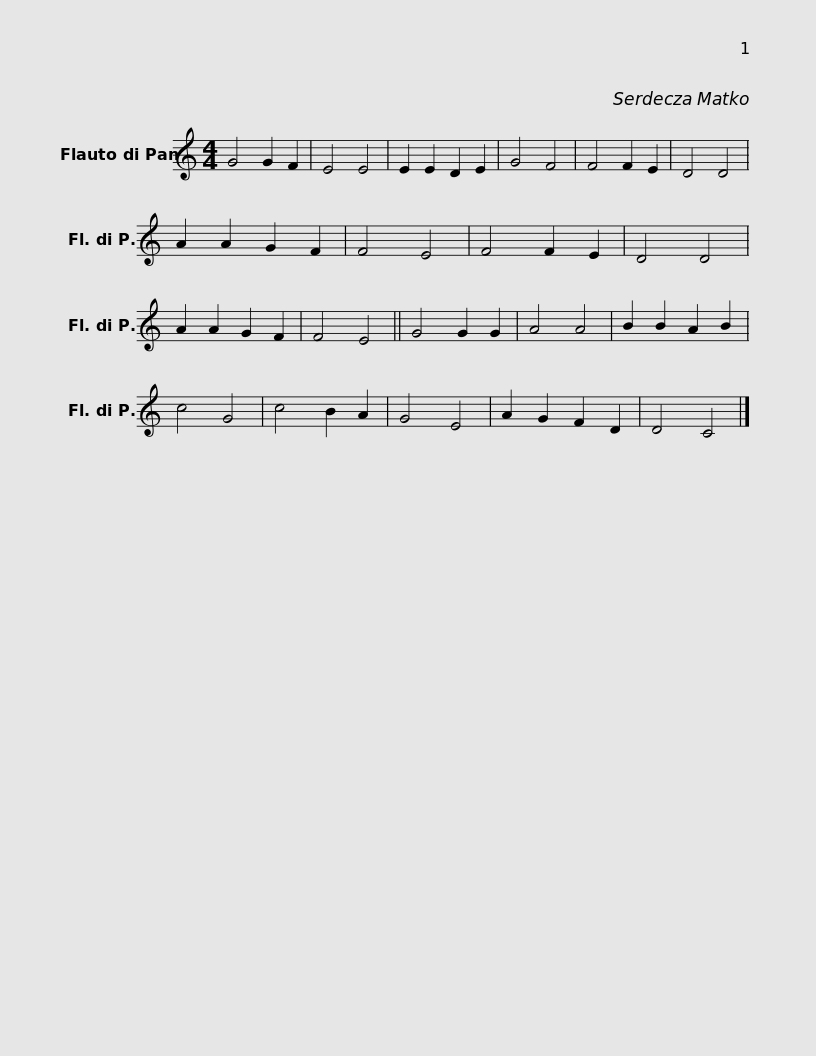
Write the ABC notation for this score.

X:1
L:1/8
M:4/4
I:linebreak $
K:C
V:1 treble
V:1
 G4 G2 F2 | E4 E4 | E2 E2 D2 E2 | G4 F4 | F4 F2 E2 | %5
 D4 D4 | A2 A2 G2 F2 | F4 E4 | F4 F2 E2 | D4 D4 | %10
 A2 A2 G2 F2 | F4 E4 || G4 G2 G2 |$ A4 A4 | B2 B2 A2 B2 | %15
 c4 G4 | c4 B2 A2 | G4 E4 | A2 G2 F2 D2 | D4 C4 |] %20
